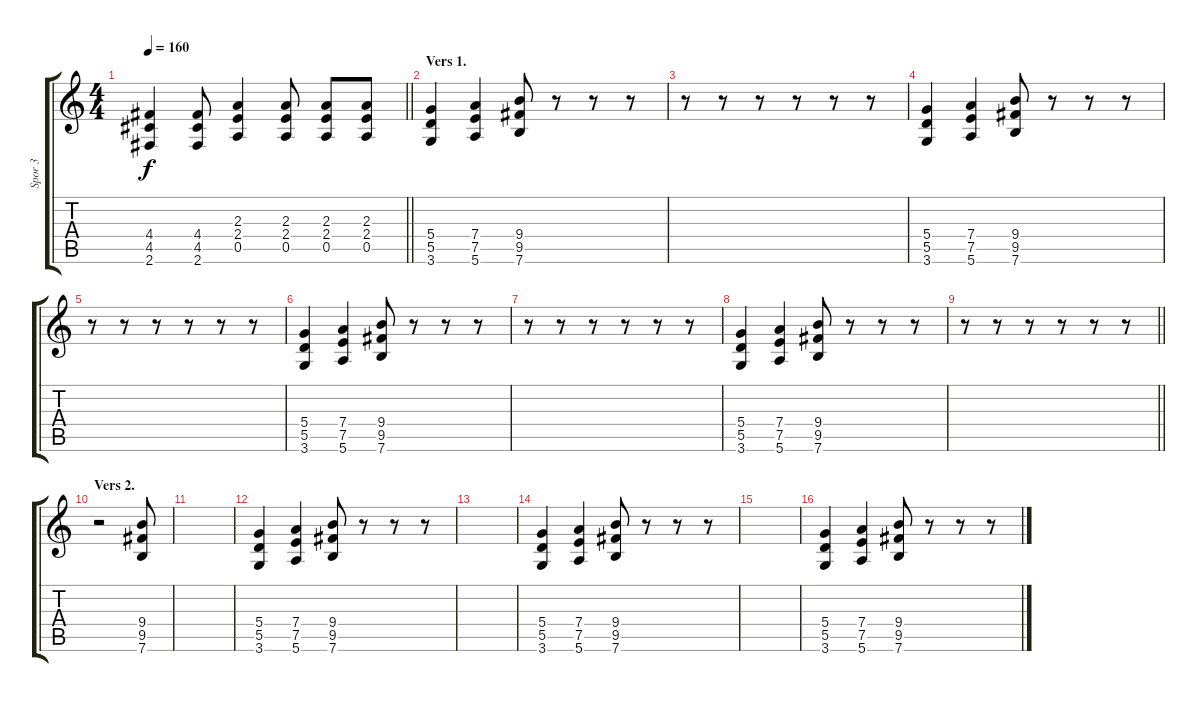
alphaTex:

\track ("Spor 3" "Spor 3") {instrument distortionguitar}
\staff {score tabs}
\tuning (E4 B3 G3 D3 A2 E2) {hide}
\ts (4 4)
\tempo 160
\clef g2
\barLineRight lightlight
\ks c
(4.4 4.5 2.6).4{dy f} (4.4 4.5 2.6).8 (2.3 2.4 0.5).4 (2.3 2.4 0.5).8 (2.3 2.4 0.5).8 (2.3 2.4 0.5).8 |
\section ("" "Vers 1.")
(5.4 5.5 3.6).4 (7.4 7.5 5.6).4 (9.4 9.5 7.6).8 r.8 r.8 r.8 |
r.8 r.8 r.8 r.8 r.8 r.8 |
(5.4 5.5 3.6).4 (7.4 7.5 5.6).4 (9.4 9.5 7.6).8 r.8 r.8 r.8 |
r.8 r.8 r.8 r.8 r.8 r.8 |
(5.4 5.5 3.6).4 (7.4 7.5 5.6).4 (9.4 9.5 7.6).8 r.8 r.8 r.8 |
r.8 r.8 r.8 r.8 r.8 r.8 |
(5.4 5.5 3.6).4 (7.4 7.5 5.6).4 (9.4 9.5 7.6).8 r.8 r.8 r.8 |
\barLineRight lightlight
r.8 r.8 r.8 r.8 r.8 r.8 |
\section ("" "Vers 2.")
r.2 (9.4 9.5 7.6).8 |
|
(5.4 5.5 3.6).4 (7.4 7.5 5.6).4 (9.4 9.5 7.6).8 r.8 r.8 r.8 |
|
(5.4 5.5 3.6).4 (7.4 7.5 5.6).4 (9.4 9.5 7.6).8 r.8 r.8 r.8 |
|
(5.4 5.5 3.6).4 (7.4 7.5 5.6).4 (9.4 9.5 7.6).8 r.8 r.8 r.8
